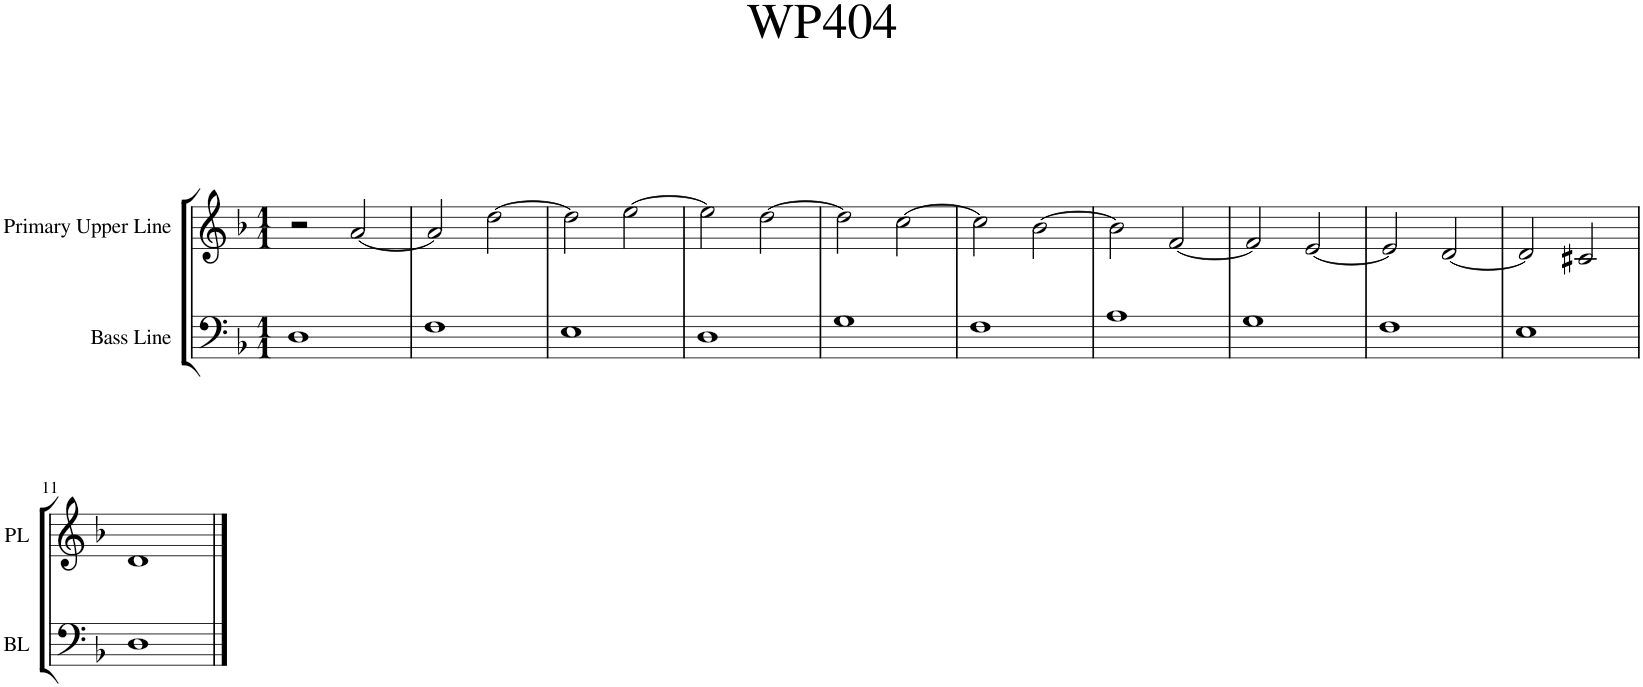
**kern	**kern
*part2	*part1
*staff2	*staff1
*I"Bass Line	*I"Primary Upper Line
*I'BL	*I'PL
*clefF4	*clefG2
*k[b-]	*k[b-]
*M1/1	*M1/1
=1	=1
1D	2r
.	[2a/
=2	=2
1F	2a/]
.	[2dd\
=3	=3
1E	2dd\]
.	[2ee\
=4	=4
1D	2ee\]
.	[2dd\
=5	=5
1G	2dd\]
.	[2cc\
=6	=6
1F	2cc\]
.	[2b-\
=7	=7
1A	2b-\]
.	[2f/
=8	=8
1G	2f/]
.	[2e/
=9	=9
1F	2e/]
.	[2d/
=10	=10
1E	2d/]
.	2c#X/
!!LO:LB:g=z
=11	=11
1D	1d
==	==
*-	*-
